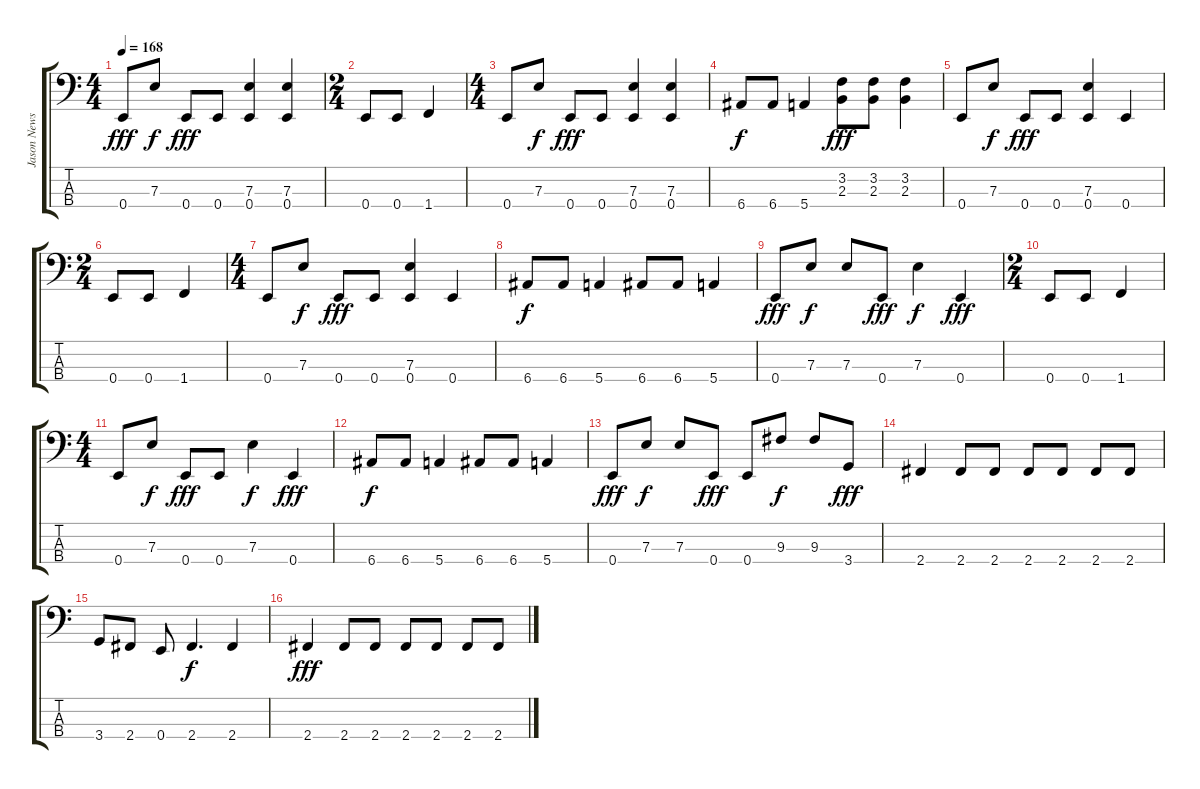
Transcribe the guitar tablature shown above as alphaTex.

\track ("Jason Newsted/Cliff Burton Bass" "Jason News") {instrument electricbasspick}
\staff {score tabs}
\tuning (G2 D2 A1 E1) {hide}
\ts (4 4)
\tempo 168
\clef f4
\ks c
0.4.8{dy fff} 7.3.8{dy f} 0.4.8{dy fff} 0.4.8 (7.3 0.4).4 (7.3 0.4).4 |
\ts (2 4)
0.4.8 0.4.8 1.4.4 |
\ts (4 4)
0.4.8 7.3.8{dy f} 0.4.8{dy fff} 0.4.8 (7.3 0.4).4 (7.3 0.4).4 |
6.4.8{dy f} 6.4.8 5.4.4 (3.2 2.3).8{dy fff} (3.2 2.3).8 (3.2 2.3).4 |
0.4.8 7.3.8{dy f} 0.4.8{dy fff} 0.4.8 (7.3 0.4).4 0.4.4 |
\ts (2 4)
0.4.8 0.4.8 1.4.4 |
\ts (4 4)
0.4.8 7.3.8{dy f} 0.4.8{dy fff} 0.4.8 (7.3 0.4).4 0.4.4 |
6.4.8{dy f} 6.4.8 5.4.4 6.4.8 6.4.8 5.4.4 |
0.4.8{dy fff} 7.3.8{dy f} 7.3.8 0.4.8{dy fff} 7.3.4{dy f} 0.4.4{dy fff} |
\ts (2 4)
0.4.8 0.4.8 1.4.4 |
\ts (4 4)
0.4.8 7.3.8{dy f} 0.4.8{dy fff} 0.4.8 7.3.4{dy f} 0.4.4{dy fff} |
6.4.8{dy f} 6.4.8 5.4.4 6.4.8 6.4.8 5.4.4 |
0.4.8{dy fff} 7.3.8{dy f} 7.3.8 0.4.8{dy fff} 0.4.8 9.3.8{dy f} 9.3.8 3.4.8{dy fff} |
2.4.4 2.4.8 2.4.8 2.4.8 2.4.8 2.4.8 2.4.8 |
3.4.8 2.4.8 0.4.8 2.4.4{d dy f} 2.4.4 |
2.4.4{dy fff} 2.4.8 2.4.8 2.4.8 2.4.8 2.4.8 2.4.8
